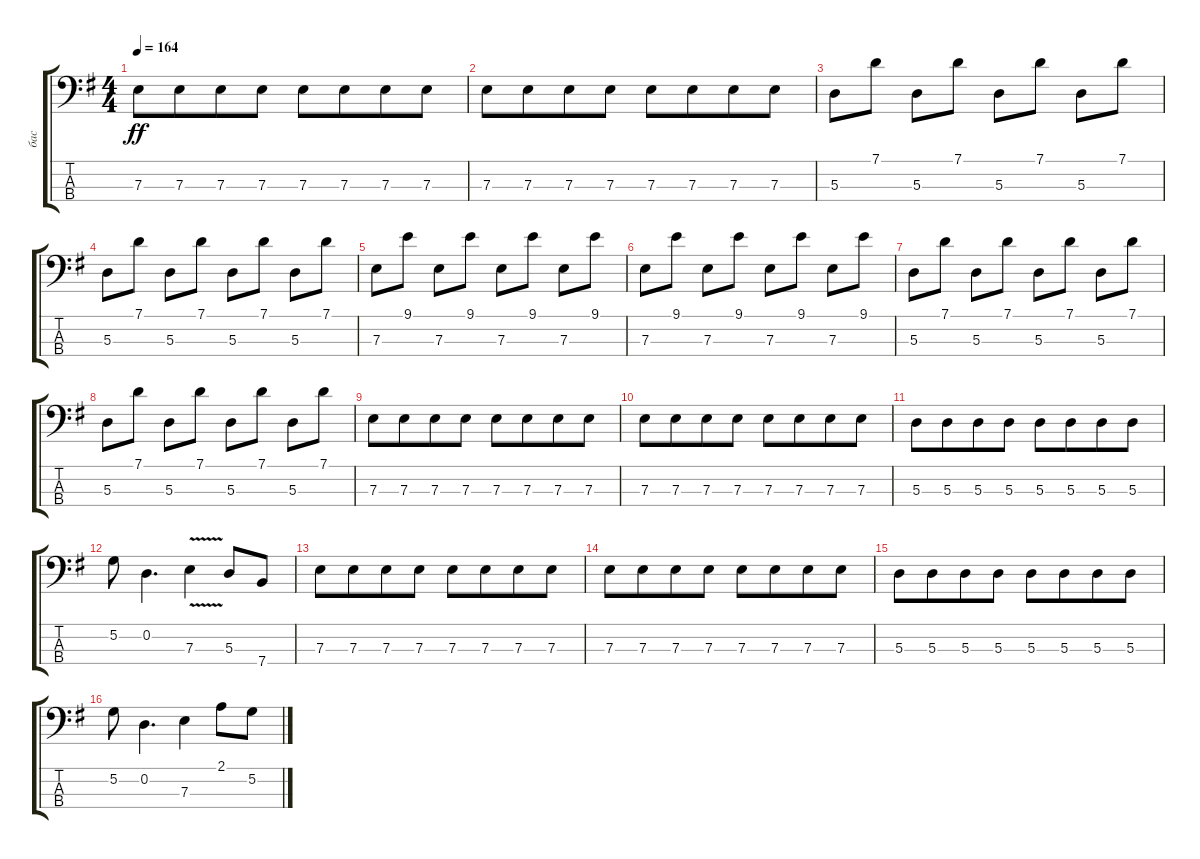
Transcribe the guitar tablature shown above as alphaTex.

\track ("бас" "бас") {instrument electricbassfinger}
\staff {score tabs}
\tuning (G2 D2 A1 E1) {hide}
\ts (4 4)
\tempo 164
\clef f4
\ks eminor
7.3.8{dy ff} 7.3.8{beam merge} 7.3.8 7.3.8 7.3.8 7.3.8{beam merge} 7.3.8 7.3.8 |
7.3.8 7.3.8{beam merge} 7.3.8 7.3.8 7.3.8 7.3.8{beam merge} 7.3.8 7.3.8 |
5.3.8 7.1.8 5.3.8 7.1.8 5.3.8 7.1.8 5.3.8 7.1.8 |
5.3.8 7.1.8 5.3.8 7.1.8 5.3.8 7.1.8 5.3.8 7.1.8 |
7.3.8 9.1.8 7.3.8 9.1.8 7.3.8 9.1.8 7.3.8 9.1.8 |
7.3.8 9.1.8 7.3.8 9.1.8 7.3.8 9.1.8 7.3.8 9.1.8 |
5.3.8 7.1.8 5.3.8 7.1.8 5.3.8 7.1.8 5.3.8 7.1.8 |
5.3.8 7.1.8 5.3.8 7.1.8 5.3.8 7.1.8 5.3.8 7.1.8 |
7.3.8 7.3.8{beam merge} 7.3.8 7.3.8 7.3.8 7.3.8{beam merge} 7.3.8 7.3.8 |
7.3.8 7.3.8{beam merge} 7.3.8 7.3.8 7.3.8 7.3.8{beam merge} 7.3.8 7.3.8 |
5.3.8 5.3.8{beam merge} 5.3.8 5.3.8 5.3.8 5.3.8{beam merge} 5.3.8 5.3.8 |
5.2.8 0.2.4{d} 7.3{v}.4 5.3.8 7.4.8 |
7.3.8 7.3.8{beam merge} 7.3.8 7.3.8 7.3.8 7.3.8{beam merge} 7.3.8 7.3.8 |
7.3.8 7.3.8{beam merge} 7.3.8 7.3.8 7.3.8 7.3.8{beam merge} 7.3.8 7.3.8 |
5.3.8 5.3.8{beam merge} 5.3.8 5.3.8 5.3.8 5.3.8{beam merge} 5.3.8 5.3.8 |
5.2.8 0.2.4{d} 7.3.4 2.1.8 5.2.8
